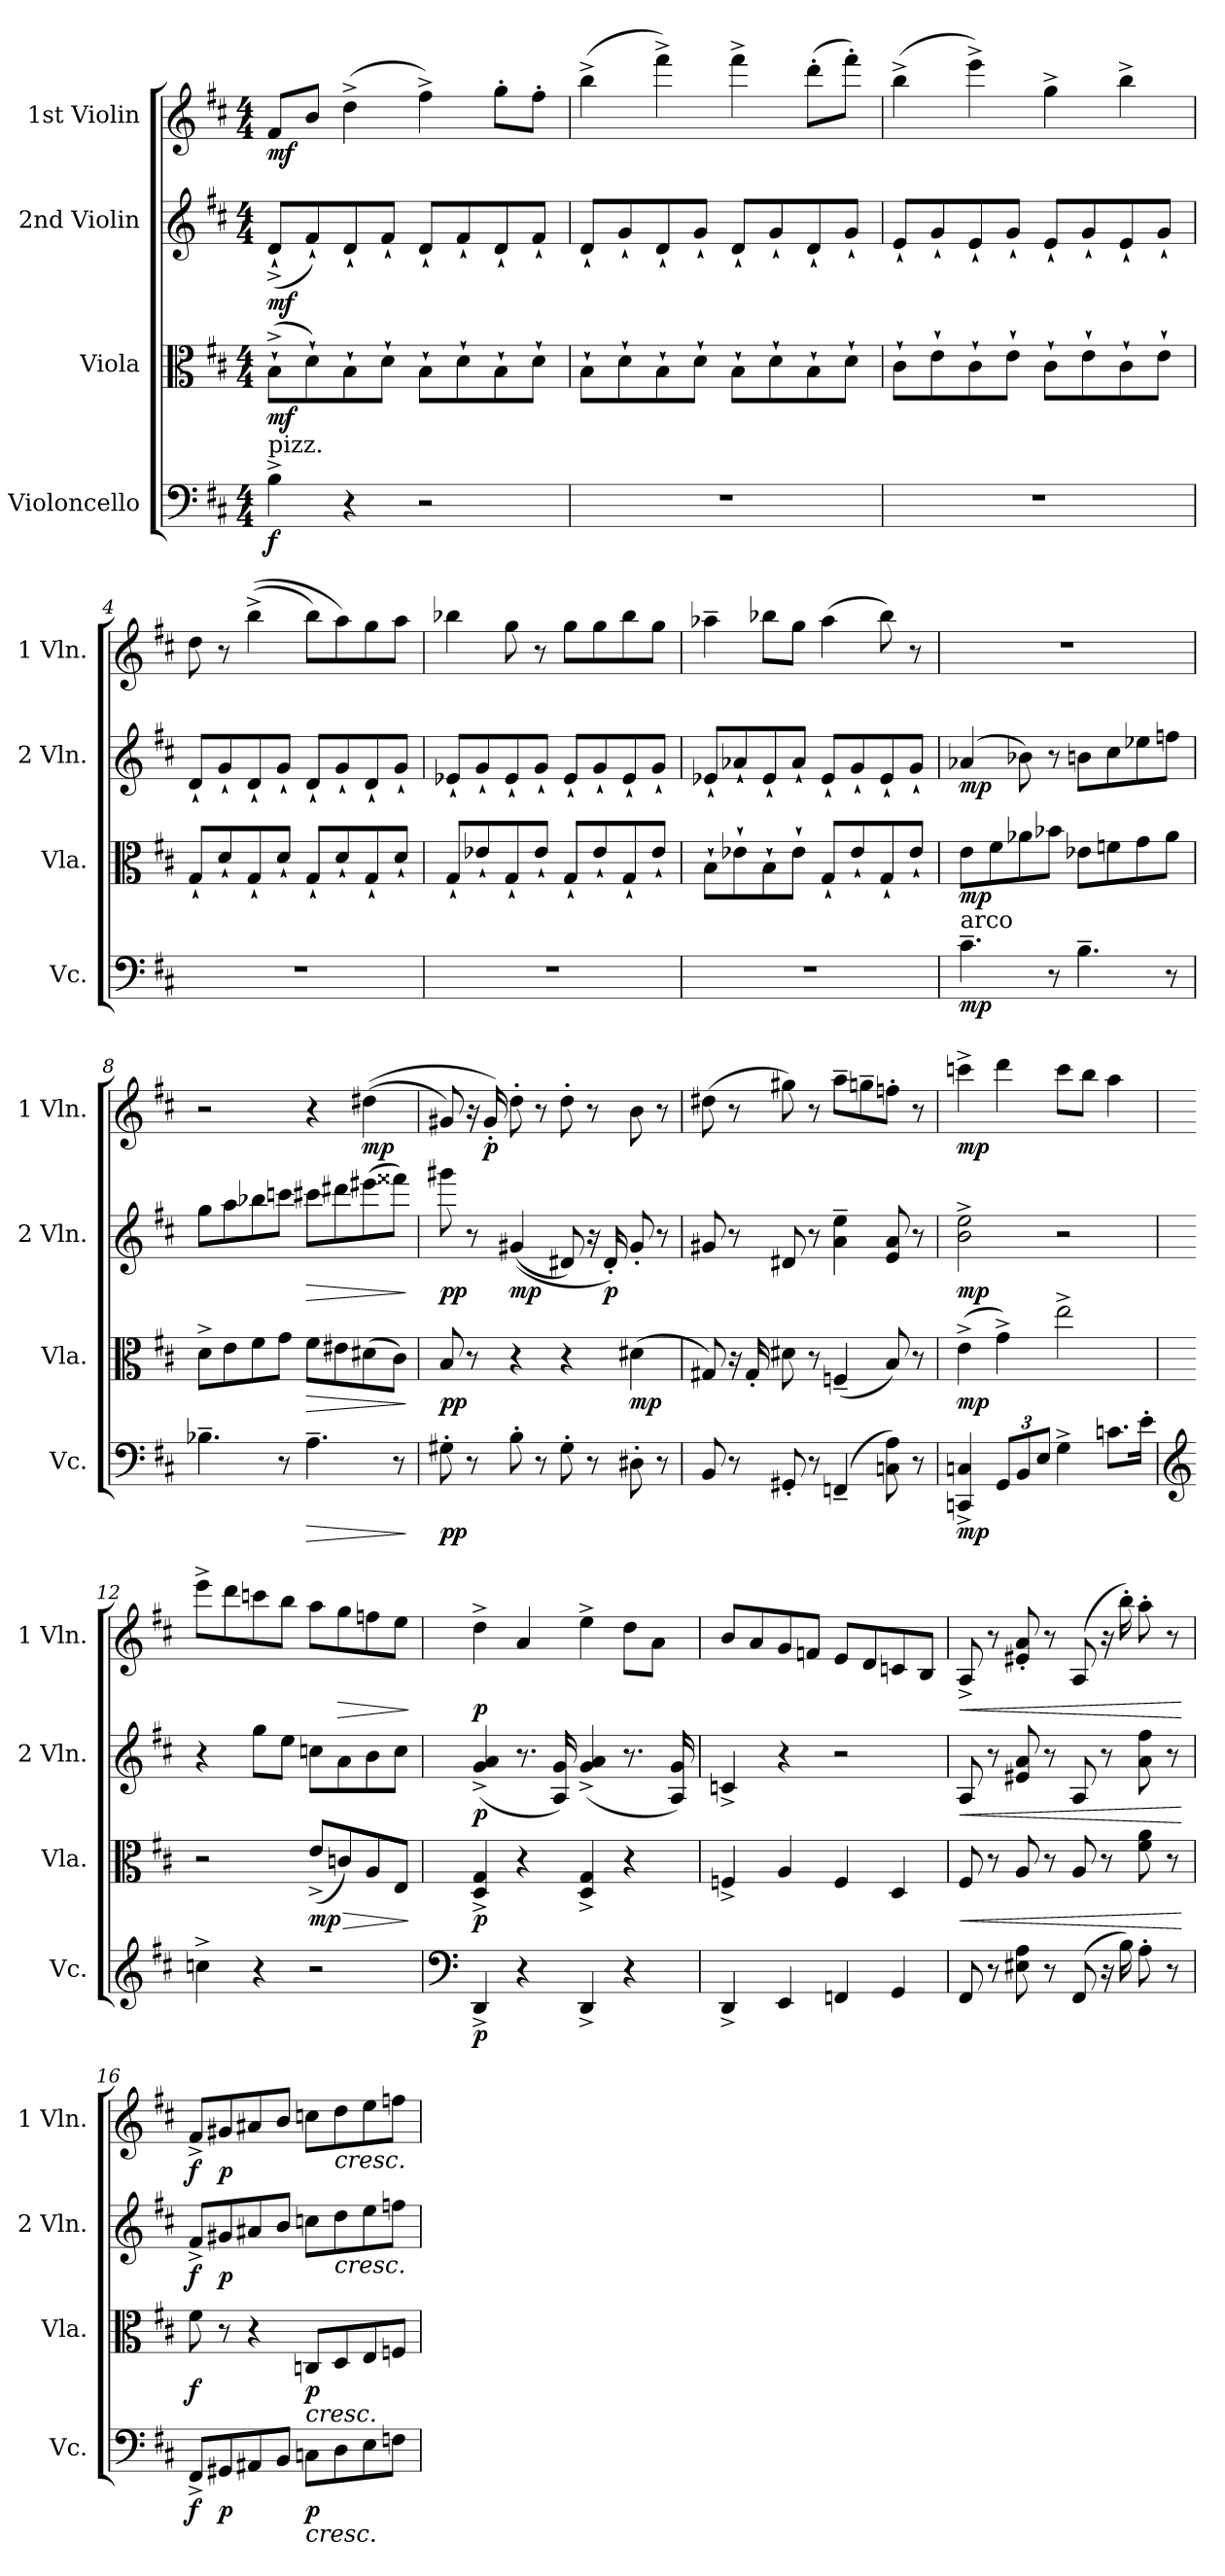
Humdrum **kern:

**kern	**dynam	**kern	**dynam	**kern	**dynam	**kern	**dynam
*part4	*part4	*part3	*part3	*part2	*part2	*part1	*part1
*staff4	*staff4	*staff3	*staff3	*staff2	*staff2	*staff1	*staff1
*I"Violoncello	*	*I"Viola	*	*I"2nd Violin	*	*I"1st Violin	*
*I'Vc.	*	*I'Vla.	*	*I'2 Vln.	*	*I'1 Vln.	*
*clefF4	*	*clefC3	*	*clefG2	*	*clefG2	*
*k[f#c#]	*	*k[f#c#]	*	*k[f#c#]	*	*k[f#c#]	*
*M4/4	*	*M4/4	*	*M4/4	*	*M4/4	*
*MM166	*	*MM166	*	*MM166	*	*MM166	*
=1	=1	=1	=1	=1	=1	=1	=1
!LO:TX:a:t=pizz.	!	!	!	!	!	!	!
!	!LO:DY:b	!	!LO:DY:b	!	!LO:DY:b	!	!LO:DY:b
4B^\	f	(>8B^`\L	mf	(<8d^`/L	mf	8f#/L	mf
.	.	8d`\)	.	8f#`/)	.	8b/J	.
4r	.	8B`\	.	8d`/	.	(>4dd^\	.
.	.	8d`\J	.	8f#`/J	.	.	.
2r	.	8B`\L	.	8d`/L	.	4ff#^\)	.
.	.	8d`\	.	8f#`/	.	.	.
.	.	8B`\	.	8d`/	.	8gg'\L	.
.	.	8d`\J	.	8f#`/J	.	8ff#'\J	.
=2	=2	=2	=2	=2	=2	=2	=2
1r	.	8B`\L	.	8d`/L	.	(>4bb^\	.
.	.	8d`\	.	8g`/	.	.	.
.	.	8B`\	.	8d`/	.	4fff#^\)	.
.	.	8d`\J	.	8g`/J	.	.	.
.	.	8B`\L	.	8d`/L	.	4fff#^\	.
.	.	8d`\	.	8g`/	.	.	.
.	.	8B`\	.	8d`/	.	(>8ddd'\L	.
.	.	8d`\J	.	8g`/J	.	8fff#'\J)	.
=3	=3	=3	=3	=3	=3	=3	=3
1r	.	8c#`\L	.	8e`/L	.	(>4bb^\	.
.	.	8e`\	.	8g`/	.	.	.
.	.	8c#`\	.	8e`/	.	4eee^\)	.
.	.	8e`\J	.	8g`/J	.	.	.
.	.	8c#`\L	.	8e`/L	.	4gg^\	.
.	.	8e`\	.	8g`/	.	.	.
.	.	8c#`\	.	8e`/	.	4bb^\	.
.	.	8e`\J	.	8g`/J	.	.	.
=4	=4	=4	=4	=4	=4	=4	=4
1r	.	8G`/L	.	8d`/L	.	8dd\	.
.	.	8d`/	.	8g`/	.	8r	.
.	.	8G`/	.	8d`/	.	(>(>4bb^\	.
.	.	8d`/J	.	8g`/J	.	.	.
.	.	8G`/L	.	8d`/L	.	8bb\L)	.
.	.	8d`/	.	8g`/	.	8aa\)	.
.	.	8G`/	.	8d`/	.	8gg\	.
.	.	8d`/J	.	8g`/J	.	8aa\J	.
!!LO:LB:g=z
=5	=5	=5	=5	=5	=5	=5	=5
1r	.	8G`/L	.	8e-X`/L	.	4bb-X\	.
.	.	8e-X`/	.	8g`/	.	.	.
.	.	8G`/	.	8e-`/	.	8gg\	.
.	.	8e-`/J	.	8g`/J	.	8r	.
.	.	8G`/L	.	8e-`/L	.	8gg\L	.
.	.	8e-`/	.	8g`/	.	8gg\	.
.	.	8G`/	.	8e-`/	.	8bb-\	.
.	.	8e-`/J	.	8g`/J	.	8gg\J	.
=6	=6	=6	=6	=6	=6	=6	=6
1r	.	8B`\L	.	8e-X`/L	.	4aa-X~\	.
.	.	8e-X`\	.	8a-X`/	.	.	.
.	.	8B`\	.	8e-`/	.	8bb-X\L	.
.	.	8e-`\J	.	8a-`/J	.	8gg\J	.
.	.	8G`/L	.	8e-`/L	.	(>4aa-\	.
.	.	8e-`/	.	8g`/	.	.	.
.	.	8G`/	.	8e-`/	.	8bb-\)	.
.	.	8e-`/J	.	8g`/J	.	8r	.
=7	=7	=7	=7	=7	=7	=7	=7
!LO:TX:a:t=arco	!	!	!	!	!	!	!
!	!LO:DY:b	!	!LO:DY:b	!	!LO:DY:b	!	!
4.c#~\	mp	8e\L	mp	(>4a-X/	mp	1r	.
.	.	8f#\	.	.	.	.	.
.	.	8a-X\	.	8b-X\)	.	.	.
8r	.	8b-X\J	.	8r	.	.	.
4.B~\	.	8e-X\L	.	8bn\L	.	.	.
.	.	8fn\	.	8cc#\	.	.	.
.	.	8g\	.	8ee-X\	.	.	.
8r	.	8a-\J	.	8ffn\J	.	.	.
!!LO:PB:g=z
=8	=8	=8	=8	=8	=8	=8	=8
4.B-X~\	.	8d^\L	.	8gg\L	.	2r	.
.	.	8e\	.	8aa\	.	.	.
.	.	8f#\	.	8bb-X\	.	.	.
8r	.	8g\J	.	8cccn\J	.	.	.
!	!LO:HP:b	!	!LO:HP:b	!	!LO:HP:b	!	!
4.A~\	>	8f#\L	>	8ccc#X\L	>	4r	.
.	.	8e#X\	.	8ddd#X\	.	.	.
!	!	!	!	!	!	!	!LO:DY:b
.	.	(>8d#X\	.	(>8eee#X\	.	(>(>4dd#X\	mp
8r	.	8c#\J)	.	8fff##X\J)	.	.	.
.	]	.	]	.	]	.	.
=9	=9	=9	=9	=9	=9	=9	=9
!	!LO:DY:b	!	!LO:DY:b	!	!LO:DY:b	!	!
8G#X'\	pp	8B/	pp	8ggg#X\	pp	8g#X/)	.
8r	.	8r	.	8r	.	16r	.
!	!	!	!	!	!	!	!LO:DY:b
.	.	.	.	.	.	16g#'/)	p
!	!	!	!	!	!LO:DY:b	!	!
8B'\	.	4r	.	(<(<4g#X/	mp	8dd'\	.
8r	.	.	.	.	.	8r	.
8G#'\	.	4r	.	8d#X/)	.	8dd'\	.
8r	.	.	.	16r	.	8r	.
!	!	!	!	!	!LO:DY:b	!	!
.	.	.	.	16d#'/)	p	.	.
!	!	!	!LO:DY:b	!	!	!	!
8D#X'\	.	(>4d#X\	mp	8g#'/	.	8b\	.
8r	.	.	.	8r	.	8r	.
=10	=10	=10	=10	=10	=10	=10	=10
8BB/	.	8G#X/)	.	8g#X/	.	(>8dd#X\	.
8r	.	16r	.	8r	.	8r	.
.	.	16G#'/	.	.	.	.	.
8GG#X'/	.	8d#X\	.	8d#X/	.	8gg#X\)	.
8r	.	8r	.	8r	.	8r	.
(>4FFn~/	.	(<4Fn~/	.	4a\~ 4ee\~	.	8aa~\L	.
.	.	.	.	.	.	8ggn~\	.
8Cn\ 8A\)	.	8B/)	.	8e/ 8a/	.	8ffn'\J	.
8r	.	8r	.	8r	.	8r	.
!!LO:LB:g=z
=11	=11	=11	=11	=11	=11	=11	=11
!	!LO:DY:b	!	!LO:DY:b	!	!LO:DY:b	!	!LO:DY:b
4CCn/^ 4Cn/^	mp	(>4e^\	mp	2b\^ 2ee\^	mp	4cccn^\	mp
*Xbrackettup	*	*	*	*	*	*	*
12GG/L	.	4g^\)	.	.	.	4ddd\	.
12BB/	.	.	.	.	.	.	.
12E/J	.	.	.	.	.	.	.
4G^\	.	2ee^\	.	2r	.	8ccc\L	.
.	.	.	.	.	.	8bb\J	.
8.cn\L	.	.	.	.	.	4aa\	.
16e'\Jk	.	.	.	.	.	.	.
=12	=12	=12	=12	=12	=12	=12	=12
*clefG2	*	*	*	*	*	*	*
4ccn^\	.	2r	.	4r	.	8eee^\L	.
.	.	.	.	.	.	8ddd\	.
4r	.	.	.	8gg\L	.	8cccn\	.
.	.	.	.	8ee\J	.	8bb\J	.
!	!	!	!LO:HP:b	!	!	!	!
!	!	!	!LO:DY:n=1:b	!	!	!	!
2r	.	(<8e^/L	> mp	8ccn\L	.	8aa\L	.
!	!	!	!	!	!	!	!LO:HP:b
.	.	8cn/)	.	8a\	.	8gg\	>
.	.	8A/	.	8b\	.	8ffn\	.
.	.	8E/J	.	8cc\J	.	8ee\J	.
.	.	.	]	.	.	.	]
=13	=13	=13	=13	=13	=13	=13	=13
*clefF4	*	*	*	*	*	*	*
!	!LO:DY:b	!	!LO:DY:b	!	!LO:DY:b	!	!LO:DY:b
4DD^/	p	4D/^ 4G/^	p	(<4g/^ 4a/^	p	4dd^\	p
4r	.	4r	.	8.r	.	4a/	.
.	.	.	.	16A/ 16g/)	.	.	.
4DD^/	.	4D/^ 4G/^	.	(<4g/^ 4a/^	.	4ee^\	.
4r	.	4r	.	8.r	.	8dd\L	.
.	.	.	.	.	.	8a\J	.
.	.	.	.	16A/ 16g/)	.	.	.
=14	=14	=14	=14	=14	=14	=14	=14
4DD^/	.	4Fn^/	.	4cn^/	.	8b/L	.
.	.	.	.	.	.	8a/	.
4EE/	.	4A/	.	4r	.	8g/	.
.	.	.	.	.	.	8fn/J	.
4FFn/	.	4F/	.	2r	.	8e/L	.
.	.	.	.	.	.	8d/	.
4GG/	.	4D/	.	.	.	8cn/	.
.	.	.	.	.	.	8B/J	.
!!LO:PB:g=z
=15	=15	=15	=15	=15	=15	=15	=15
!	!	!	!LO:HP:b	!	!LO:HP:b	!	!LO:HP:b
8FF#/	.	8F#/	<	8A/	<	8A^/	<
8r	.	8r	.	8r	.	8r	.
8E#X\ 8A\	.	8A/	.	8e#X/ 8a/	.	8e#X/' 8a/'	.
8r	.	8r	.	8r	.	8r	.
(>8FF#/	.	8A/	.	8A/	.	(>8A/	.
16r	.	8r	.	8r	.	16r	.
16B\)	.	.	.	.	.	16bb'\)	.
8A'\	.	8f#\ 8a\	.	8a\ 8ff#\	.	8aa'\	.
8r	.	8r	.	8r	.	8r	.
.	.	.	[	.	[	.	[
=16	=16	=16	=16	=16	=16	=16	=16
!	!LO:DY:b	!	!LO:DY:b	!	!LO:DY:b	!	!LO:DY:b
8FF#^/L	f	8f#\	f	8f#^/L	f	8f#^/L	f
!	!LO:DY:b	!	!	!	!LO:DY:b	!	!LO:DY:b
8GG#X/	p	8r	.	8g#X/	p	8g#X/	p
8AA#X/	.	4r	.	8a#X/	.	8a#X/	.
8BB/J	.	.	.	8b/J	.	8b/J	.
!	!	!LO:TX:b:i:t=cresc.	!	!	!	!	!
!LO:TX:b:i:t=cresc.	!	!	!	!	!	!	!
!	!LO:DY:b	!	!LO:DY:b	!	!	!	!
8Cn\L	p	8Cn/L	p	8ccn\L	.	8ccn\L	.
!	!	!	!	!	!	!LO:TX:b:i:t=cresc.	!
!	!	!	!	!LO:TX:b:i:t=cresc.	!	!	!
8D\	.	8D/	.	8dd\	.	8dd\	.
8E\	.	8E/	.	8ee\	.	8ee\	.
8Fn\J	.	8Fn/J	.	8ffn\J	.	8ffn\J	.
=	=	=	=	=	=	=	=
*-	*-	*-	*-	*-	*-	*-	*-
